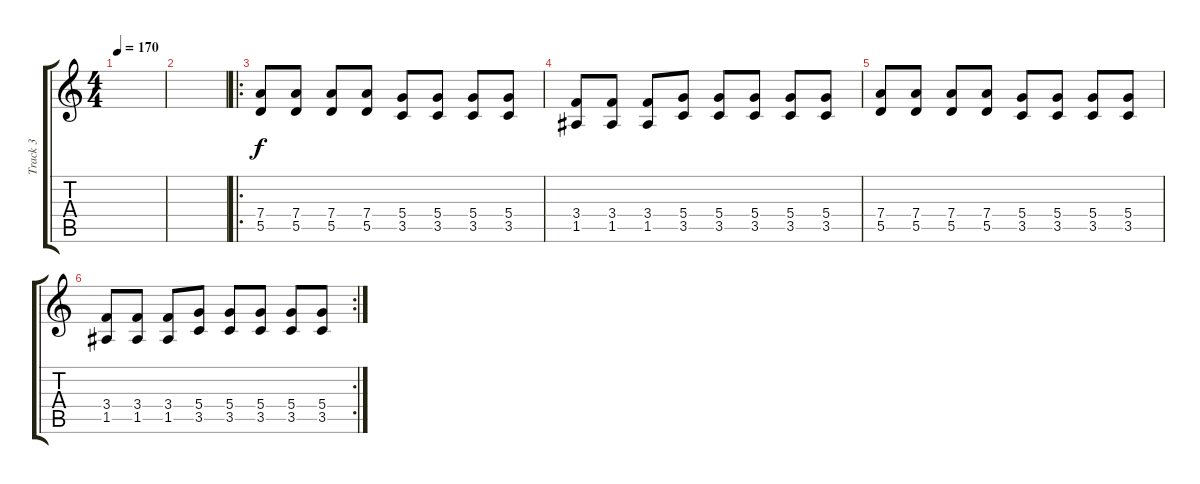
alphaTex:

\track ("Track 3" "Track 3") {instrument overdrivenguitar}
\staff {score tabs}
\tuning (E4 B3 G3 D3 A2 E2) {hide}
\ts (4 4)
\tempo 170
\clef g2
\ks c
|
|
\ro
(7.4 5.5).8 (7.4 5.5).8 (7.4 5.5).8 (7.4 5.5).8 (5.4 3.5).8 (5.4 3.5).8 (5.4 3.5).8 (5.4 3.5).8 |
(3.4 1.5).8 (3.4 1.5).8 (3.4 1.5).8 (5.4 3.5).8 (5.4 3.5).8 (5.4 3.5).8 (5.4 3.5).8 (5.4 3.5).8 |
(7.4 5.5).8 (7.4 5.5).8 (7.4 5.5).8 (7.4 5.5).8 (5.4 3.5).8 (5.4 3.5).8 (5.4 3.5).8 (5.4 3.5).8 |
\rc 2
(3.4 1.5).8 (3.4 1.5).8 (3.4 1.5).8 (5.4 3.5).8 (5.4 3.5).8 (5.4 3.5).8 (5.4 3.5).8 (5.4 3.5).8
